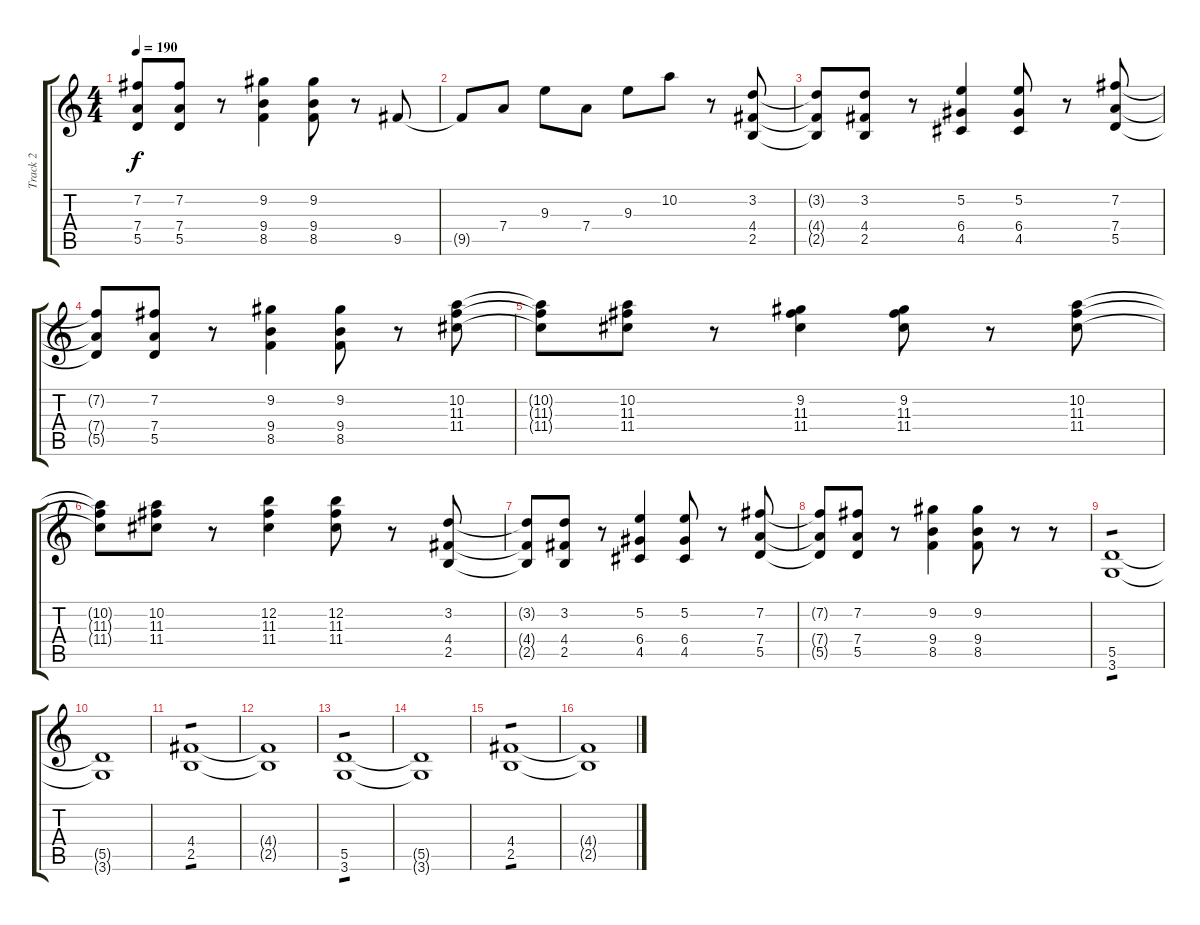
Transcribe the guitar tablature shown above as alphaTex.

\track ("Track 2" "Track 2") {instrument distortionguitar}
\staff {score tabs}
\tuning (E4 B3 G3 D3 A2 E2) {hide}
\ts (4 4)
\tempo 190
\clef g2
\ks c
(7.2{t} 7.4{t} 5.5{t}).8{dy f} (7.2 7.4 5.5).8 r.8 (9.2 9.4 8.5).4 (9.2 9.4 8.5).8 r.8 9.5.8 |
9.5{t}.8 7.4.8 9.3.8 7.4.8 9.3.8 10.2.8 r.8 (3.2 4.4 2.5).8 |
(3.2{t} 4.4{t} 2.5{t}).8 (3.2 4.4 2.5).8 r.8 (5.2 6.4 4.5).4 (5.2 6.4 4.5).8 r.8 (7.2 7.4 5.5).8 |
(7.2{t} 7.4{t} 5.5{t}).8 (7.2 7.4 5.5).8 r.8 (9.2 9.4 8.5).4 (9.2 9.4 8.5).8 r.8 (10.2 11.3 11.4).8 |
(10.2{t} 11.3{t} 11.4{t}).8 (10.2 11.3 11.4).8 r.8 (9.2 11.3 11.4).4 (9.2 11.3 11.4).8 r.8 (10.2 11.3 11.4).8 |
(10.2{t} 11.3{t} 11.4{t}).8 (10.2 11.3 11.4).8 r.8 (12.2 11.3 11.4).4 (12.2 11.3 11.4).8 r.8 (3.2 4.4 2.5).8 |
(3.2{t} 4.4{t} 2.5{t}).8 (3.2 4.4 2.5).8 r.8 (5.2 6.4 4.5).4 (5.2 6.4 4.5).8 r.8 (7.2 7.4 5.5).8 |
(7.2{t} 7.4{t} 5.5{t}).8 (7.2 7.4 5.5).8 r.8 (9.2 9.4 8.5).4 (9.2 9.4 8.5).8 r.8 r.8 |
(5.5 3.6).1{tp 1} |
(5.5{t} 3.6{t}).1 |
(4.4 2.5).1{tp 1} |
(4.4{t} 2.5{t}).1 |
(5.5 3.6).1{tp 1} |
(5.5{t} 3.6{t}).1 |
(4.4 2.5).1{tp 1} |
(4.4{t} 2.5{t}).1
